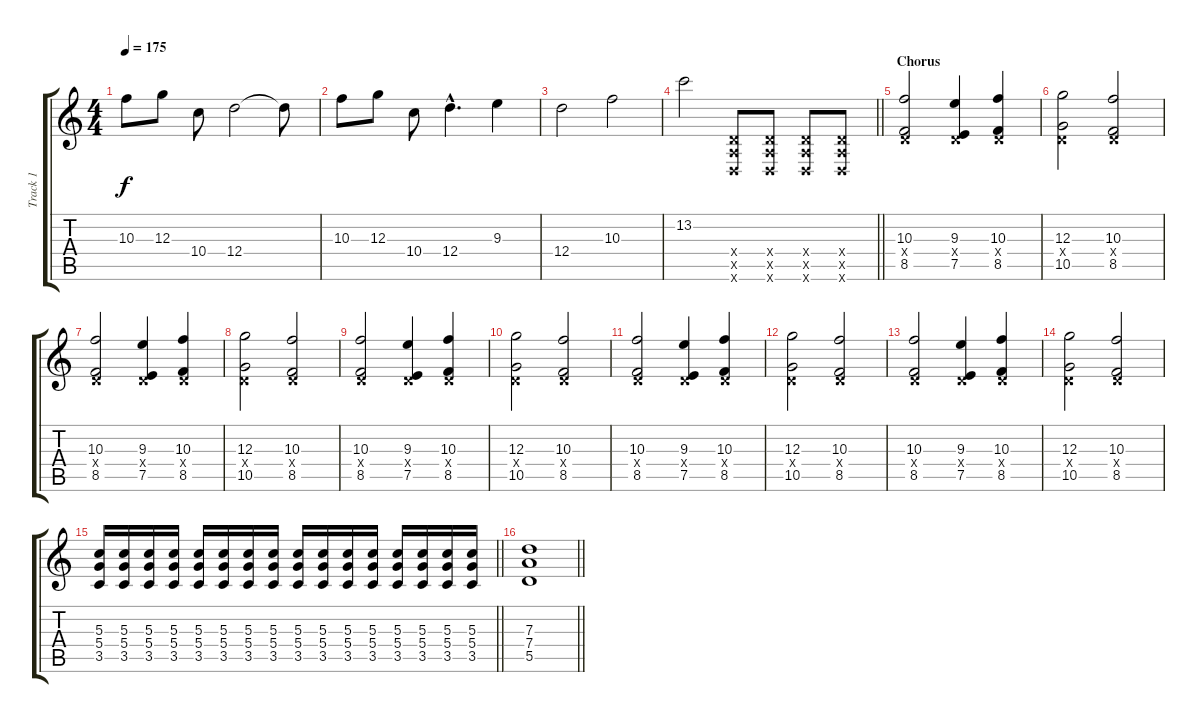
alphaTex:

\track ("Track 1" "Track 1") {instrument distortionguitar}
\staff {score tabs}
\tuning (E4 B3 G3 D3 A2 D2) {hide}
\ts (4 4)
\tempo 175
\clef g2
\ks c
10.3.8{dy f} 12.3.8 10.4.8 12.4.2 12.4{t}.8 |
10.3.8 12.3.8 10.4.8 12.4{hac}.4{d} 9.3.4 |
12.4.2{instrument electricguitarclean} 10.3.2 |
\barLineRight lightlight
13.2.2 (0.4{x} 0.5{x} 0.6{x}).8{instrument distortionguitar} (0.4{x} 0.5{x} 0.6{x}).8 (0.4{x} 0.5{x} 0.6{x}).8 (0.4{x} 0.5{x} 0.6{x}).8 |
\section ("" "Chorus")
(10.3 0.4{x} 8.5).2 (9.3 0.4{x} 7.5).4 (10.3 0.4{x} 8.5).4 |
(12.3 0.4{x} 10.5).2 (10.3 0.4{x} 8.5).2 |
(10.3 0.4{x} 8.5).2 (9.3 0.4{x} 7.5).4 (10.3 0.4{x} 8.5).4 |
(12.3 0.4{x} 10.5).2 (10.3 0.4{x} 8.5).2 |
(10.3 0.4{x} 8.5).2 (9.3 0.4{x} 7.5).4 (10.3 0.4{x} 8.5).4 |
(12.3 0.4{x} 10.5).2 (10.3 0.4{x} 8.5).2 |
(10.3 0.4{x} 8.5).2 (9.3 0.4{x} 7.5).4 (10.3 0.4{x} 8.5).4 |
(12.3 0.4{x} 10.5).2 (10.3 0.4{x} 8.5).2 |
(10.3 0.4{x} 8.5).2 (9.3 0.4{x} 7.5).4 (10.3 0.4{x} 8.5).4 |
(12.3 0.4{x} 10.5).2 (10.3 0.4{x} 8.5).2 |
\barLineRight lightlight
(5.3 5.4 3.5).16 (5.3 5.4 3.5).16 (5.3 5.4 3.5).16 (5.3 5.4 3.5).16 (5.3 5.4 3.5).16 (5.3 5.4 3.5).16 (5.3 5.4 3.5).16 (5.3 5.4 3.5).16 (5.3 5.4 3.5).16 (5.3 5.4 3.5).16 (5.3 5.4 3.5).16 (5.3 5.4 3.5).16 (5.3 5.4 3.5).16 (5.3 5.4 3.5).16 (5.3 5.4 3.5).16 (5.3 5.4 3.5).16 |
\barLineRight lightlight
(7.3 7.4 5.5).1
